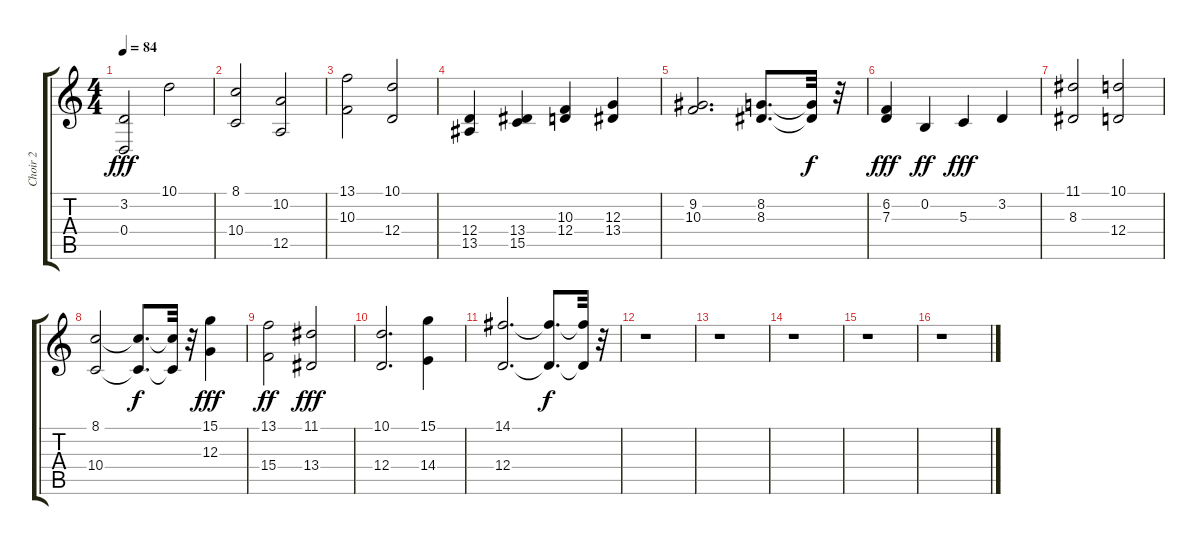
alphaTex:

\track ("Choir 2" "Choir 2") {instrument choiraahs}
\staff {score tabs}
\tuning (E4 B3 G3 D3 A2 E2) {hide}
\ts (4 4)
\tempo 84
\clef g2
\ks c
(3.2 0.4).2{dy fff} 10.1.2 |
(8.1 10.4).2 (10.2 12.5).2 |
(13.1 10.3).2 (10.1 12.4).2 |
(12.4 13.5).4 (13.4 15.5).4 (10.3 12.4).4 (12.3 13.4).4 |
(9.2 10.3).2{d} (8.2 8.3).8{d} (8.2{t} 8.3{t}).32{dy f} r.32 |
(6.2 7.3).4{dy fff} 0.2.4{dy ff} 5.3.4{dy fff} 3.2.4 |
(11.1 8.3).2 (10.1 12.4).2 |
(8.1 10.4).2 (8.1{t} 10.4{t}).8{d dy f} (8.1{t} 10.4{t}).32 r.32 (15.1 12.3).4{dy fff} |
(13.1 15.4).2{dy ff} (11.1 13.4).2{dy fff} |
(10.1 12.4).2{d} (15.1 14.4).4 |
(14.1 12.4).2{d} (14.1{t} 12.4{t}).8{d dy f} (14.1{t} 12.4{t}).32 r.32 |
r.1 |
r.1 |
r.1 |
r.1 |
r.1
